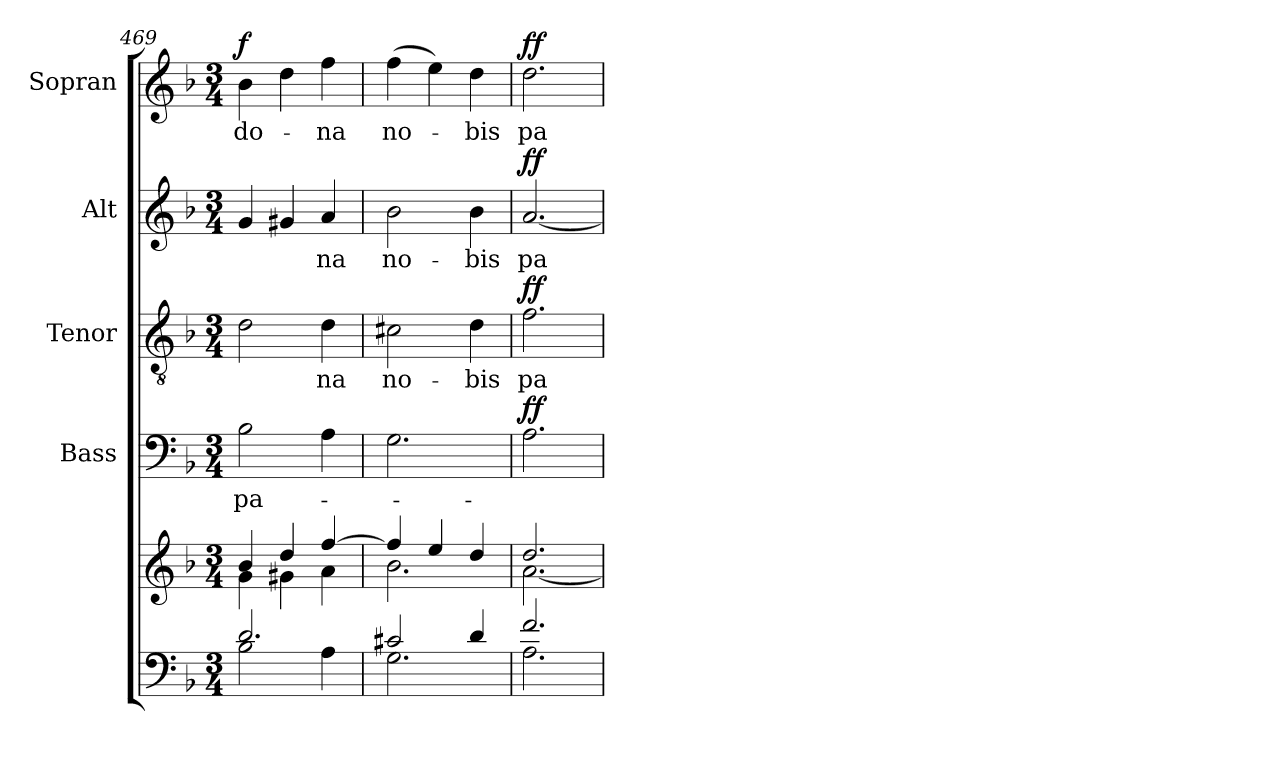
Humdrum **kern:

**kern	**kern	**kern	**text	**dynam	**kern	**text	**dynam	**kern	**text	**dynam	**kern	**text	**dynam
*part5	*part5	*part4	*part4	*part4	*part3	*part3	*part3	*part2	*part2	*part2	*part1	*part1	*part1
*staff6	*staff5	*staff4	*staff4	*staff4	*staff3	*staff3	*staff3	*staff2	*staff2	*staff2	*staff1	*staff1	*staff1
*	*	*I"Bass	*	*	*I"Tenor	*	*	*I"Alt	*	*	*I"Sopran	*	*
*	*	*I'B.	*	*	*I'T.	*	*	*I'A.	*	*	*I'S.	*	*
*clefF4	*clefG2	*clefF4	*	*	*clefGv2	*	*	*clefG2	*	*	*clefG2	*	*
*k[b-]	*k[b-]	*k[b-]	*	*	*k[b-]	*	*	*k[b-]	*	*	*k[b-]	*	*
*F:	*F:	*F:	*	*	*F:	*	*	*F:	*	*	*F:	*	*
*M3/4	*M3/4	*M3/4	*	*	*M3/4	*	*	*M3/4	*	*	*M3/4	*	*
=469	=469	=469	=469	=469	=469	=469	=469	=469	=469	=469	=469	=469	=469
*^	*^	*	*	*	*	*	*	*	*	*	*	*	*
!	!	!	!	!	!LO:LY:b	!	!	!	!	!	!	!	!	!LO:LY:b	!LO:DY:a
2.d/	2B-\	4b-/	4g\	2B-\	pa-	.	2d\	.	.	4g/	.	.	4b-\	do-	f
.	.	4dd/	4g#X\	.	.	.	.	.	.	4g#X/	.	.	4dd\	.	.
!	!	!	!	!	!	!	!	!LO:LY:b	!	!	!LO:LY:b	!	!	!LO:LY:b	!
.	4A\	[>4ff/	4a\	4A\	.	.	4d\	-na	.	4a/	-na	.	4ff\	-na	.
=470	=470	=470	=470	=470	=470	=470	=470	=470	=470	=470	=470	=470	=470	=470	=470
!	!	!	!	!	!	!	!	!LO:LY:b	!	!	!LO:LY:b	!	!	!LO:LY:b	!
2c#X/	2.G\	4ff/]	2.b-\	2.G\	.	.	2c#X\	no-	.	2b-\	no-	.	(>4ff\	no-	.
.	.	4ee/	.	.	.	.	.	.	.	.	.	.	4ee\)	.	.
!	!	!	!	!	!	!	!	!LO:LY:b	!	!	!LO:LY:b	!	!	!LO:LY:b	!
4d/	.	4dd/	.	.	.	.	4d\	-bis	.	4b-\	-bis	.	4dd\	-bis	.
=471	=471	=471	=471	=471	=471	=471	=471	=471	=471	=471	=471	=471	=471	=471	=471
!	!	!	!	!	!	!LO:DY:a	!	!LO:LY:b	!LO:DY:a	!	!LO:LY:b	!LO:DY:a	!	!LO:LY:b	!LO:DY:a
2.f/	2.A\	2.dd/	[<2.a\	2.A\	.	ff	2.f\	pa-	ff	[2.a/	pa-	ff	2.dd\	pa-	ff
*v	*v	*	*	*	*	*	*	*	*	*	*	*	*	*	*
*	*v	*v	*	*	*	*	*	*	*	*	*	*	*	*
=	=	=	=	=	=	=	=	=	=	=	=	=	=
*-	*-	*-	*-	*-	*-	*-	*-	*-	*-	*-	*-	*-	*-
